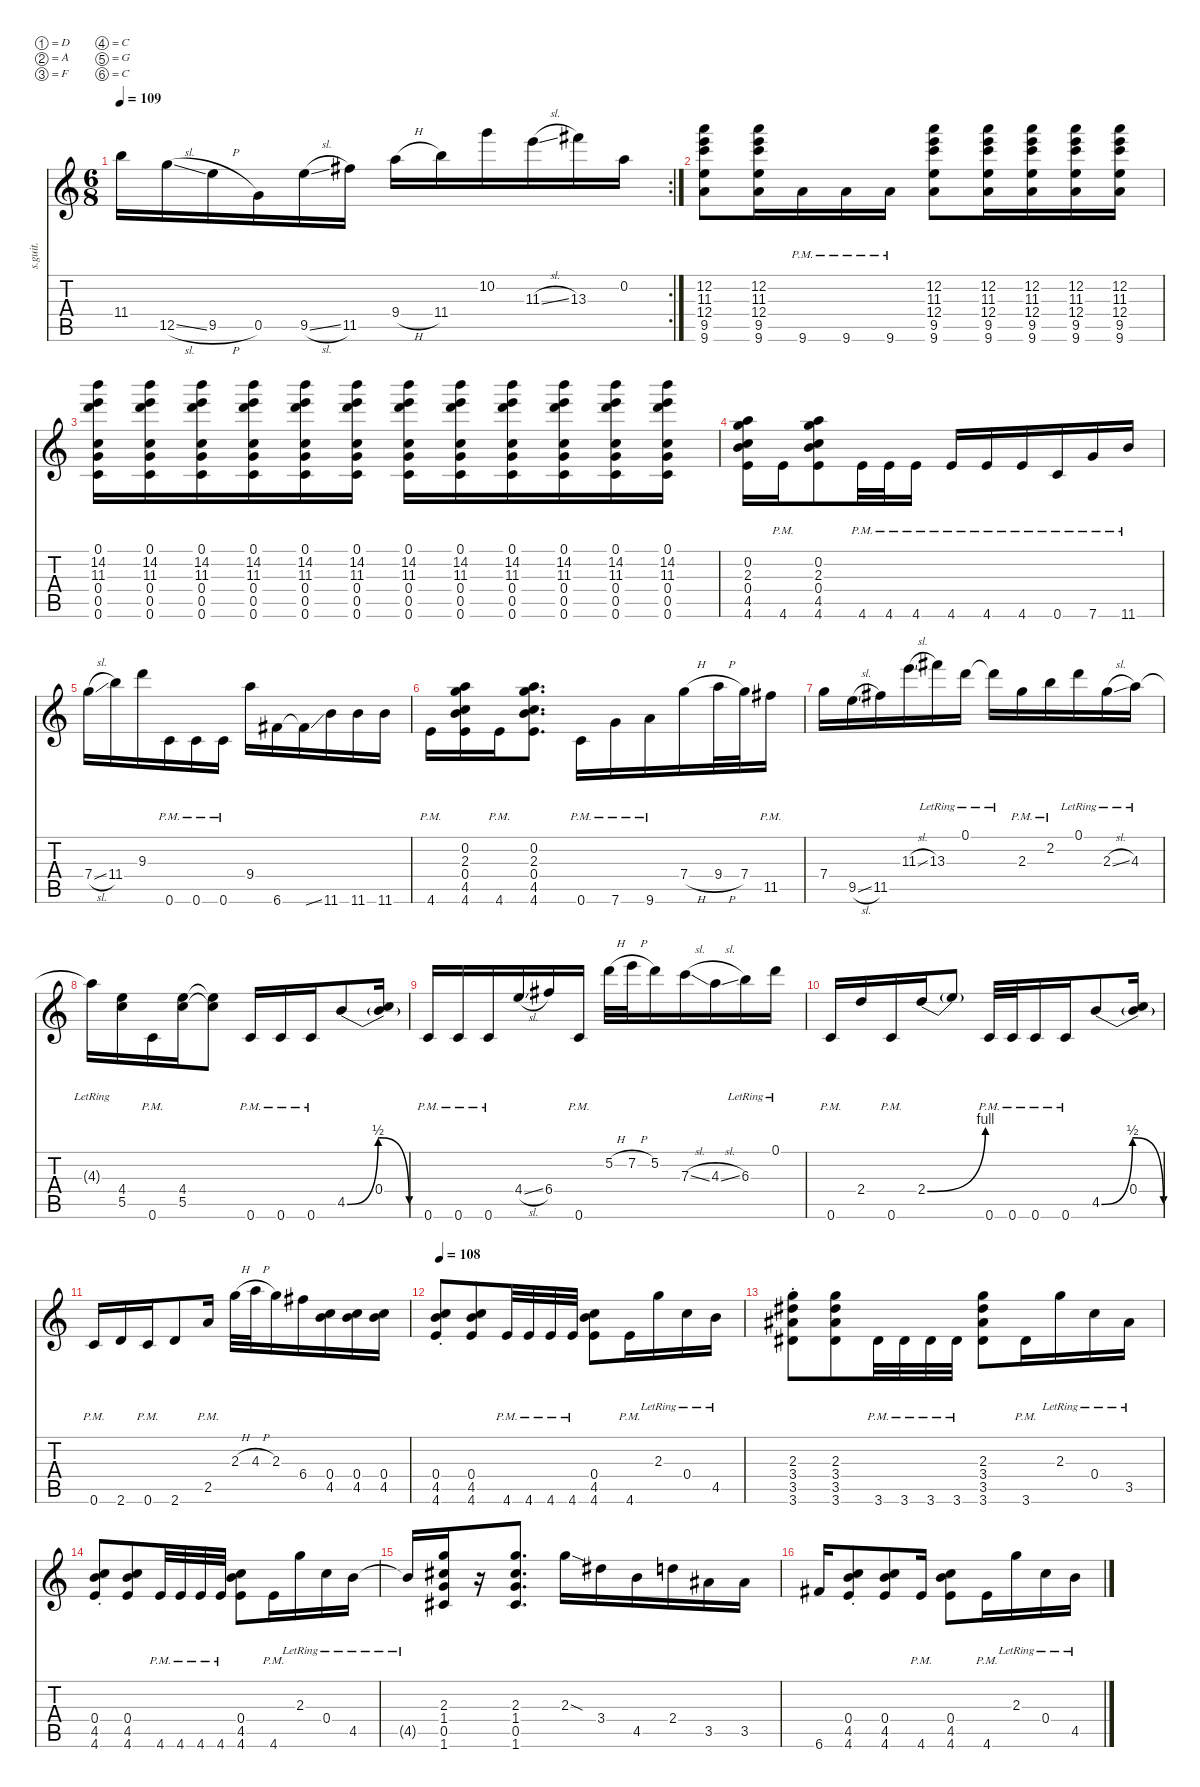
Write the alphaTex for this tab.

\defaultSystemsLayout 4
\hideDynamics
\bracketExtendMode nobrackets
\track ("Octaver effect gt1" "s.guit.") {instrument distortionguitar}
\staff {score tabs}
\tuning (D5 A4 F4 C4 G3 C3)
\rc 2
\ts (6 8)
\tempo 109
\clef g2
\ks c
11.4.16{lyrics (0 "") lyrics (1 "") lyrics (2 "") lyrics (3 "") lyrics (4 "") dy mf} 12.5{sl}.16{lyrics (0 "") lyrics (1 "") lyrics (2 "") lyrics (3 "") lyrics (4 "")} 9.5{h}.16{lyrics (0 "") lyrics (1 "") lyrics (2 "") lyrics (3 "") lyrics (4 "")} 0.5.16{lyrics (0 "") lyrics (1 "") lyrics (2 "") lyrics (3 "") lyrics (4 "")} 9.5{sl}.16{lyrics (0 "") lyrics (1 "") lyrics (2 "") lyrics (3 "") lyrics (4 "")} 11.5{acc #}.16{lyrics (0 "") lyrics (1 "") lyrics (2 "") lyrics (3 "") lyrics (4 "")} 9.4{h}.16{lyrics (0 "") lyrics (1 "") lyrics (2 "") lyrics (3 "") lyrics (4 "")} 11.4.16{lyrics (0 "") lyrics (1 "") lyrics (2 "") lyrics (3 "") lyrics (4 "")} 10.2.16{lyrics (0 "") lyrics (1 "") lyrics (2 "") lyrics (3 "") lyrics (4 "")} 11.3{sl}.16{lyrics (0 "") lyrics (1 "") lyrics (2 "") lyrics (3 "") lyrics (4 "")} 13.3{acc #}.16{lyrics (0 "") lyrics (1 "") lyrics (2 "") lyrics (3 "") lyrics (4 "")} 0.2.16{lyrics (0 "") lyrics (1 "") lyrics (2 "") lyrics (3 "") lyrics (4 "")} |
(12.2 11.3 12.4 9.5 9.6).8{lyrics (0 "") lyrics (1 "") lyrics (2 "") lyrics (3 "") lyrics (4 "")} (12.2 11.3 12.4 9.5 9.6).16{lyrics (0 "") lyrics (1 "") lyrics (2 "") lyrics (3 "") lyrics (4 "")} 9.6{pm}.16{lyrics (0 "") lyrics (1 "") lyrics (2 "") lyrics (3 "") lyrics (4 "")} 9.6{pm}.16{lyrics (0 "") lyrics (1 "") lyrics (2 "") lyrics (3 "") lyrics (4 "")} 9.6{pm}.16{lyrics (0 "") lyrics (1 "") lyrics (2 "") lyrics (3 "") lyrics (4 "")} (12.2 11.3 12.4 9.5 9.6).8{lyrics (0 "") lyrics (1 "") lyrics (2 "") lyrics (3 "") lyrics (4 "")} (12.2 11.3 12.4 9.5 9.6).16{lyrics (0 "") lyrics (1 "") lyrics (2 "") lyrics (3 "") lyrics (4 "")} (12.2 11.3 12.4 9.5 9.6).16{lyrics (0 "") lyrics (1 "") lyrics (2 "") lyrics (3 "") lyrics (4 "")} (12.2 11.3 12.4 9.5 9.6).16{lyrics (0 "") lyrics (1 "") lyrics (2 "") lyrics (3 "") lyrics (4 "")} (12.2 11.3 12.4 9.5 9.6).16{lyrics (0 "") lyrics (1 "") lyrics (2 "") lyrics (3 "") lyrics (4 "")} |
(0.1 14.2 11.3 0.4 0.5 0.6).16{lyrics (0 "") lyrics (1 "") lyrics (2 "") lyrics (3 "") lyrics (4 "")} (0.1 14.2 11.3 0.4 0.5 0.6).16{lyrics (0 "") lyrics (1 "") lyrics (2 "") lyrics (3 "") lyrics (4 "")} (0.1 14.2 11.3 0.4 0.5 0.6).16{lyrics (0 "") lyrics (1 "") lyrics (2 "") lyrics (3 "") lyrics (4 "")} (0.1 14.2 11.3 0.4 0.5 0.6).16{lyrics (0 "") lyrics (1 "") lyrics (2 "") lyrics (3 "") lyrics (4 "")} (0.1 14.2 11.3 0.4 0.5 0.6).16{lyrics (0 "") lyrics (1 "") lyrics (2 "") lyrics (3 "") lyrics (4 "")} (0.1 14.2 11.3 0.4 0.5 0.6).16{lyrics (0 "") lyrics (1 "") lyrics (2 "") lyrics (3 "") lyrics (4 "")} (0.1 14.2 11.3 0.4 0.5 0.6).16{lyrics (0 "") lyrics (1 "") lyrics (2 "") lyrics (3 "") lyrics (4 "")} (0.1 14.2 11.3 0.4 0.5 0.6).16{lyrics (0 "") lyrics (1 "") lyrics (2 "") lyrics (3 "") lyrics (4 "")} (0.1 14.2 11.3 0.4 0.5 0.6).16{lyrics (0 "") lyrics (1 "") lyrics (2 "") lyrics (3 "") lyrics (4 "")} (0.1 14.2 11.3 0.4 0.5 0.6).16{lyrics (0 "") lyrics (1 "") lyrics (2 "") lyrics (3 "") lyrics (4 "")} (0.1 14.2 11.3 0.4 0.5 0.6).16{lyrics (0 "") lyrics (1 "") lyrics (2 "") lyrics (3 "") lyrics (4 "")} (0.1 14.2 11.3 0.4 0.5 0.6).16{lyrics (0 "") lyrics (1 "") lyrics (2 "") lyrics (3 "") lyrics (4 "")} |
(0.2 2.3 0.4 4.5 4.6).16{lyrics (0 "") lyrics (1 "") lyrics (2 "") lyrics (3 "") lyrics (4 "")} 4.6{pm}.16{lyrics (0 "") lyrics (1 "") lyrics (2 "") lyrics (3 "") lyrics (4 "")} (0.2 2.3 0.4 4.5 4.6).8{lyrics (0 "") lyrics (1 "") lyrics (2 "") lyrics (3 "") lyrics (4 "")} 4.6{pm}.32{lyrics (0 "") lyrics (1 "") lyrics (2 "") lyrics (3 "") lyrics (4 "")} 4.6{pm}.32{lyrics (0 "") lyrics (1 "") lyrics (2 "") lyrics (3 "") lyrics (4 "")} 4.6{pm}.16{lyrics (0 "") lyrics (1 "") lyrics (2 "") lyrics (3 "") lyrics (4 "")} 4.6{pm}.16{lyrics (0 "") lyrics (1 "") lyrics (2 "") lyrics (3 "") lyrics (4 "")} 4.6{pm}.16{lyrics (0 "") lyrics (1 "") lyrics (2 "") lyrics (3 "") lyrics (4 "")} 4.6{pm}.16{lyrics (0 "") lyrics (1 "") lyrics (2 "") lyrics (3 "") lyrics (4 "")} 0.6{pm}.16{lyrics (0 "") lyrics (1 "") lyrics (2 "") lyrics (3 "") lyrics (4 "")} 7.6{pm}.16{lyrics (0 "") lyrics (1 "") lyrics (2 "") lyrics (3 "") lyrics (4 "")} 11.6{pm}.16{lyrics (0 "") lyrics (1 "") lyrics (2 "") lyrics (3 "") lyrics (4 "")} |
7.4{sl}.16{lyrics (0 "") lyrics (1 "") lyrics (2 "") lyrics (3 "") lyrics (4 "")} 11.4.16{lyrics (0 "") lyrics (1 "") lyrics (2 "") lyrics (3 "") lyrics (4 "")} 9.3.16{lyrics (0 "") lyrics (1 "") lyrics (2 "") lyrics (3 "") lyrics (4 "")} 0.6{pm}.16{lyrics (0 "") lyrics (1 "") lyrics (2 "") lyrics (3 "") lyrics (4 "")} 0.6{pm}.16{lyrics (0 "") lyrics (1 "") lyrics (2 "") lyrics (3 "") lyrics (4 "")} 0.6{pm}.16{lyrics (0 "") lyrics (1 "") lyrics (2 "") lyrics (3 "") lyrics (4 "")} 9.4.16{lyrics (0 "") lyrics (1 "") lyrics (2 "") lyrics (3 "") lyrics (4 "")} 6.6{acc #}.16{lyrics (0 "") lyrics (1 "") lyrics (2 "") lyrics (3 "") lyrics (4 "")} 6.6{ss t acc #}.16{lyrics (0 "") lyrics (1 "") lyrics (2 "") lyrics (3 "") lyrics (4 "")} 11.6.16{lyrics (0 "") lyrics (1 "") lyrics (2 "") lyrics (3 "") lyrics (4 "")} 11.6.16{lyrics (0 "") lyrics (1 "") lyrics (2 "") lyrics (3 "") lyrics (4 "")} 11.6.16{lyrics (0 "") lyrics (1 "") lyrics (2 "") lyrics (3 "") lyrics (4 "")} |
4.6{pm}.16{lyrics (0 "") lyrics (1 "") lyrics (2 "") lyrics (3 "") lyrics (4 "")} (0.2 2.3 0.4 4.5 4.6).16{lyrics (0 "") lyrics (1 "") lyrics (2 "") lyrics (3 "") lyrics (4 "")} 4.6{pm}.16{lyrics (0 "") lyrics (1 "") lyrics (2 "") lyrics (3 "") lyrics (4 "")} (0.2 2.3 0.4 4.5 4.6).8{d lyrics (0 "") lyrics (1 "") lyrics (2 "") lyrics (3 "") lyrics (4 "")} 0.6{pm}.16{lyrics (0 "") lyrics (1 "") lyrics (2 "") lyrics (3 "") lyrics (4 "")} 7.6{pm}.16{lyrics (0 "") lyrics (1 "") lyrics (2 "") lyrics (3 "") lyrics (4 "")} 9.6{pm}.16{lyrics (0 "") lyrics (1 "") lyrics (2 "") lyrics (3 "") lyrics (4 "")} 7.4{h}.16{lyrics (0 "") lyrics (1 "") lyrics (2 "") lyrics (3 "") lyrics (4 "")} 9.4{h}.32{lyrics (0 "") lyrics (1 "") lyrics (2 "") lyrics (3 "") lyrics (4 "")} 7.4.32{lyrics (0 "") lyrics (1 "") lyrics (2 "") lyrics (3 "") lyrics (4 "")} 11.5{pm acc #}.16{lyrics (0 "") lyrics (1 "") lyrics (2 "") lyrics (3 "") lyrics (4 "")} |
7.4.16{lyrics (0 "") lyrics (1 "") lyrics (2 "") lyrics (3 "") lyrics (4 "")} 9.5{sl}.16{lyrics (0 "") lyrics (1 "") lyrics (2 "") lyrics (3 "") lyrics (4 "")} 11.5{acc #}.16{lyrics (0 "") lyrics (1 "") lyrics (2 "") lyrics (3 "") lyrics (4 "")} 11.3{sl}.16{lyrics (0 "") lyrics (1 "") lyrics (2 "") lyrics (3 "") lyrics (4 "")} 13.3{lr acc #}.16{lyrics (0 "") lyrics (1 "") lyrics (2 "") lyrics (3 "") lyrics (4 "")} 0.1{lr}.16{lyrics (0 "") lyrics (1 "") lyrics (2 "") lyrics (3 "") lyrics (4 "")} 0.1{lr t}.16{lyrics (0 "") lyrics (1 "") lyrics (2 "") lyrics (3 "") lyrics (4 "")} 2.3{pm}.16{lyrics (0 "") lyrics (1 "") lyrics (2 "") lyrics (3 "") lyrics (4 "")} 2.2{pm}.16{lyrics (0 "") lyrics (1 "") lyrics (2 "") lyrics (3 "") lyrics (4 "")} 0.1{lr}.16{lyrics (0 "") lyrics (1 "") lyrics (2 "") lyrics (3 "") lyrics (4 "")} 2.3{sl lr}.16{lyrics (0 "") lyrics (1 "") lyrics (2 "") lyrics (3 "") lyrics (4 "")} 4.3{lr}.16{lyrics (0 "") lyrics (1 "") lyrics (2 "") lyrics (3 "") lyrics (4 "")} |
4.3{lr t}.16{lyrics (0 "") lyrics (1 "") lyrics (2 "") lyrics (3 "") lyrics (4 "")} (4.4 5.5).16{lyrics (0 "") lyrics (1 "") lyrics (2 "") lyrics (3 "") lyrics (4 "")} 0.6{pm}.16{lyrics (0 "") lyrics (1 "") lyrics (2 "") lyrics (3 "") lyrics (4 "")} (4.4 5.5).16{lyrics (0 "") lyrics (1 "") lyrics (2 "") lyrics (3 "") lyrics (4 "")} (4.4{t} 5.5{t}).8{lyrics (0 "") lyrics (1 "") lyrics (2 "") lyrics (3 "") lyrics (4 "")} 0.6{pm}.16{lyrics (0 "") lyrics (1 "") lyrics (2 "") lyrics (3 "") lyrics (4 "")} 0.6{pm}.16{lyrics (0 "") lyrics (1 "") lyrics (2 "") lyrics (3 "") lyrics (4 "")} 0.6{pm}.16{lyrics (0 "") lyrics (1 "") lyrics (2 "") lyrics (3 "") lyrics (4 "")} 4.5{be (bendrelease 0 0 30 2 30 2 60 0)}.8{lyrics (0 "") lyrics (1 "") lyrics (2 "") lyrics (3 "") lyrics (4 "")} (0.4 4.5{t}).16{lyrics (0 "") lyrics (1 "") lyrics (2 "") lyrics (3 "") lyrics (4 "")} |
0.6{pm}.16{lyrics (0 "") lyrics (1 "") lyrics (2 "") lyrics (3 "") lyrics (4 "")} 0.6{pm}.16{lyrics (0 "") lyrics (1 "") lyrics (2 "") lyrics (3 "") lyrics (4 "")} 0.6{pm}.16{lyrics (0 "") lyrics (1 "") lyrics (2 "") lyrics (3 "") lyrics (4 "")} 4.4{sl}.16{lyrics (0 "") lyrics (1 "") lyrics (2 "") lyrics (3 "") lyrics (4 "")} 6.4{acc #}.16{lyrics (0 "") lyrics (1 "") lyrics (2 "") lyrics (3 "") lyrics (4 "")} 0.6{pm}.16{lyrics (0 "") lyrics (1 "") lyrics (2 "") lyrics (3 "") lyrics (4 "")} 5.2{h}.32{lyrics (0 "") lyrics (1 "") lyrics (2 "") lyrics (3 "") lyrics (4 "")} 7.2{h}.32{lyrics (0 "") lyrics (1 "") lyrics (2 "") lyrics (3 "") lyrics (4 "")} 5.2.16{lyrics (0 "") lyrics (1 "") lyrics (2 "") lyrics (3 "") lyrics (4 "")} 7.3{sl}.16{lyrics (0 "") lyrics (1 "") lyrics (2 "") lyrics (3 "") lyrics (4 "")} 4.3{sl}.16{lyrics (0 "") lyrics (1 "") lyrics (2 "") lyrics (3 "") lyrics (4 "")} 6.3{lr}.16{lyrics (0 "") lyrics (1 "") lyrics (2 "") lyrics (3 "") lyrics (4 "")} 0.1{lr}.16{lyrics (0 "") lyrics (1 "") lyrics (2 "") lyrics (3 "") lyrics (4 "")} |
0.6{pm}.16{lyrics (0 "") lyrics (1 "") lyrics (2 "") lyrics (3 "") lyrics (4 "")} 2.4.16{lyrics (0 "") lyrics (1 "") lyrics (2 "") lyrics (3 "") lyrics (4 "")} 0.6{pm}.16{lyrics (0 "") lyrics (1 "") lyrics (2 "") lyrics (3 "") lyrics (4 "")} 2.4{be (bend 0 0 60 4)}.16{lyrics (0 "") lyrics (1 "") lyrics (2 "") lyrics (3 "") lyrics (4 "")} 2.4{t}.8{lyrics (0 "") lyrics (1 "") lyrics (2 "") lyrics (3 "") lyrics (4 "")} 0.6{pm}.32{lyrics (0 "") lyrics (1 "") lyrics (2 "") lyrics (3 "") lyrics (4 "")} 0.6{pm}.32{lyrics (0 "") lyrics (1 "") lyrics (2 "") lyrics (3 "") lyrics (4 "")} 0.6{pm}.16{lyrics (0 "") lyrics (1 "") lyrics (2 "") lyrics (3 "") lyrics (4 "")} 0.6{pm}.16{lyrics (0 "") lyrics (1 "") lyrics (2 "") lyrics (3 "") lyrics (4 "")} 4.5{be (bendrelease 0 0 30 2 30 2 60 0)}.8{lyrics (0 "") lyrics (1 "") lyrics (2 "") lyrics (3 "") lyrics (4 "")} (0.4 4.5{t}).16{lyrics (0 "") lyrics (1 "") lyrics (2 "") lyrics (3 "") lyrics (4 "")} |
0.6{pm}.16{lyrics (0 "") lyrics (1 "") lyrics (2 "") lyrics (3 "") lyrics (4 "")} 2.6.16{lyrics (0 "") lyrics (1 "") lyrics (2 "") lyrics (3 "") lyrics (4 "")} 0.6{pm}.16{lyrics (0 "") lyrics (1 "") lyrics (2 "") lyrics (3 "") lyrics (4 "")} 2.6.8{lyrics (0 "") lyrics (1 "") lyrics (2 "") lyrics (3 "") lyrics (4 "")} 2.5{pm}.16{lyrics (0 "") lyrics (1 "") lyrics (2 "") lyrics (3 "") lyrics (4 "")} 2.3{h}.32{lyrics (0 "") lyrics (1 "") lyrics (2 "") lyrics (3 "") lyrics (4 "")} 4.3{h}.32{lyrics (0 "") lyrics (1 "") lyrics (2 "") lyrics (3 "") lyrics (4 "")} 2.3.16{lyrics (0 "") lyrics (1 "") lyrics (2 "") lyrics (3 "") lyrics (4 "")} 6.4{acc #}.16{lyrics (0 "") lyrics (1 "") lyrics (2 "") lyrics (3 "") lyrics (4 "")} (0.4 4.5).16{lyrics (0 "") lyrics (1 "") lyrics (2 "") lyrics (3 "") lyrics (4 "")} (0.4 4.5).16{lyrics (0 "") lyrics (1 "") lyrics (2 "") lyrics (3 "") lyrics (4 "")} (0.4 4.5).16{lyrics (0 "") lyrics (1 "") lyrics (2 "") lyrics (3 "") lyrics (4 "")} |
\tempo 108
(0.4{st} 4.5{st} 4.6{st}).8{lyrics (0 "") lyrics (1 "") lyrics (2 "") lyrics (3 "") lyrics (4 "")} (0.4 4.5 4.6).8{lyrics (0 "") lyrics (1 "") lyrics (2 "") lyrics (3 "") lyrics (4 "")} 4.6{pm}.32{lyrics (0 "") lyrics (1 "") lyrics (2 "") lyrics (3 "") lyrics (4 "")} 4.6{pm}.32{lyrics (0 "") lyrics (1 "") lyrics (2 "") lyrics (3 "") lyrics (4 "")} 4.6{pm}.32{lyrics (0 "") lyrics (1 "") lyrics (2 "") lyrics (3 "") lyrics (4 "")} 4.6{pm}.32{lyrics (0 "") lyrics (1 "") lyrics (2 "") lyrics (3 "") lyrics (4 "")} (0.4 4.5 4.6).8{lyrics (0 "") lyrics (1 "") lyrics (2 "") lyrics (3 "") lyrics (4 "")} 4.6{pm}.16{lyrics (0 "") lyrics (1 "") lyrics (2 "") lyrics (3 "") lyrics (4 "")} 2.3{lr}.16{lyrics (0 "") lyrics (1 "") lyrics (2 "") lyrics (3 "") lyrics (4 "")} 0.4{lr}.16{lyrics (0 "") lyrics (1 "") lyrics (2 "") lyrics (3 "") lyrics (4 "")} 4.5{lr}.16{lyrics (0 "") lyrics (1 "") lyrics (2 "") lyrics (3 "") lyrics (4 "")} |
(2.3{st} 3.4{st acc #} 3.5{st acc #} 3.6{st acc #}).8{lyrics (0 "") lyrics (1 "") lyrics (2 "") lyrics (3 "") lyrics (4 "")} (2.3 3.4{acc #} 3.5{acc #} 3.6{acc #}).8{lyrics (0 "") lyrics (1 "") lyrics (2 "") lyrics (3 "") lyrics (4 "")} 3.6{pm acc #}.32{lyrics (0 "") lyrics (1 "") lyrics (2 "") lyrics (3 "") lyrics (4 "")} 3.6{pm acc #}.32{lyrics (0 "") lyrics (1 "") lyrics (2 "") lyrics (3 "") lyrics (4 "")} 3.6{pm acc #}.32{lyrics (0 "") lyrics (1 "") lyrics (2 "") lyrics (3 "") lyrics (4 "")} 3.6{pm acc #}.32{lyrics (0 "") lyrics (1 "") lyrics (2 "") lyrics (3 "") lyrics (4 "")} (2.3 3.4{acc #} 3.5{acc #} 3.6{acc #}).8{lyrics (0 "") lyrics (1 "") lyrics (2 "") lyrics (3 "") lyrics (4 "")} 3.6{pm acc #}.16{lyrics (0 "") lyrics (1 "") lyrics (2 "") lyrics (3 "") lyrics (4 "")} 2.3{lr}.16{lyrics (0 "") lyrics (1 "") lyrics (2 "") lyrics (3 "") lyrics (4 "")} 0.4{lr}.16{lyrics (0 "") lyrics (1 "") lyrics (2 "") lyrics (3 "") lyrics (4 "")} 3.5{lr acc #}.16{lyrics (0 "") lyrics (1 "") lyrics (2 "") lyrics (3 "") lyrics (4 "")} |
(0.4{st} 4.5{st} 4.6{st}).8{lyrics (0 "") lyrics (1 "") lyrics (2 "") lyrics (3 "") lyrics (4 "")} (0.4 4.5 4.6).8{lyrics (0 "") lyrics (1 "") lyrics (2 "") lyrics (3 "") lyrics (4 "")} 4.6{pm}.32{lyrics (0 "") lyrics (1 "") lyrics (2 "") lyrics (3 "") lyrics (4 "")} 4.6{pm}.32{lyrics (0 "") lyrics (1 "") lyrics (2 "") lyrics (3 "") lyrics (4 "")} 4.6{pm}.32{lyrics (0 "") lyrics (1 "") lyrics (2 "") lyrics (3 "") lyrics (4 "")} 4.6{pm}.32{lyrics (0 "") lyrics (1 "") lyrics (2 "") lyrics (3 "") lyrics (4 "")} (0.4 4.5 4.6).8{lyrics (0 "") lyrics (1 "") lyrics (2 "") lyrics (3 "") lyrics (4 "")} 4.6{pm}.16{lyrics (0 "") lyrics (1 "") lyrics (2 "") lyrics (3 "") lyrics (4 "")} 2.3{lr}.16{lyrics (0 "") lyrics (1 "") lyrics (2 "") lyrics (3 "") lyrics (4 "")} 0.4{lr}.16{lyrics (0 "") lyrics (1 "") lyrics (2 "") lyrics (3 "") lyrics (4 "")} 4.5{lr}.16{lyrics (0 "") lyrics (1 "") lyrics (2 "") lyrics (3 "") lyrics (4 "")} |
4.5{lr t}.16{lyrics (0 "") lyrics (1 "") lyrics (2 "") lyrics (3 "") lyrics (4 "")} (2.3 1.4{acc #} 0.5 1.6{acc #}).16{lyrics (0 "") lyrics (1 "") lyrics (2 "") lyrics (3 "") lyrics (4 "")} r.16 (2.3 1.4{acc #} 0.5 1.6{acc #}).8{d lyrics (0 "") lyrics (1 "") lyrics (2 "") lyrics (3 "") lyrics (4 "")} 2.3{sod}.16{lyrics (0 "") lyrics (1 "") lyrics (2 "") lyrics (3 "") lyrics (4 "")} 3.4{acc #}.16{lyrics (0 "") lyrics (1 "") lyrics (2 "") lyrics (3 "") lyrics (4 "")} 4.5.16{lyrics (0 "") lyrics (1 "") lyrics (2 "") lyrics (3 "") lyrics (4 "")} 2.4.16{lyrics (0 "") lyrics (1 "") lyrics (2 "") lyrics (3 "") lyrics (4 "")} 3.5{acc #}.16{lyrics (0 "") lyrics (1 "") lyrics (2 "") lyrics (3 "") lyrics (4 "")} 3.5{acc #}.16{lyrics (0 "") lyrics (1 "") lyrics (2 "") lyrics (3 "") lyrics (4 "")} |
6.6{acc #}.16{lyrics (0 "") lyrics (1 "") lyrics (2 "") lyrics (3 "") lyrics (4 "")} (0.4{st} 4.5{st} 4.6{st}).8{lyrics (0 "") lyrics (1 "") lyrics (2 "") lyrics (3 "") lyrics (4 "")} (0.4 4.5 4.6).8{lyrics (0 "") lyrics (1 "") lyrics (2 "") lyrics (3 "") lyrics (4 "")} 4.6{pm}.16{lyrics (0 "") lyrics (1 "") lyrics (2 "") lyrics (3 "") lyrics (4 "")} (0.4 4.5 4.6).8{lyrics (0 "") lyrics (1 "") lyrics (2 "") lyrics (3 "") lyrics (4 "")} 4.6{pm}.16{lyrics (0 "") lyrics (1 "") lyrics (2 "") lyrics (3 "") lyrics (4 "")} 2.3{lr}.16{lyrics (0 "") lyrics (1 "") lyrics (2 "") lyrics (3 "") lyrics (4 "")} 0.4{lr}.16{lyrics (0 "") lyrics (1 "") lyrics (2 "") lyrics (3 "") lyrics (4 "")} 4.5{lr}.16{lyrics (0 "") lyrics (1 "") lyrics (2 "") lyrics (3 "") lyrics (4 "")}
